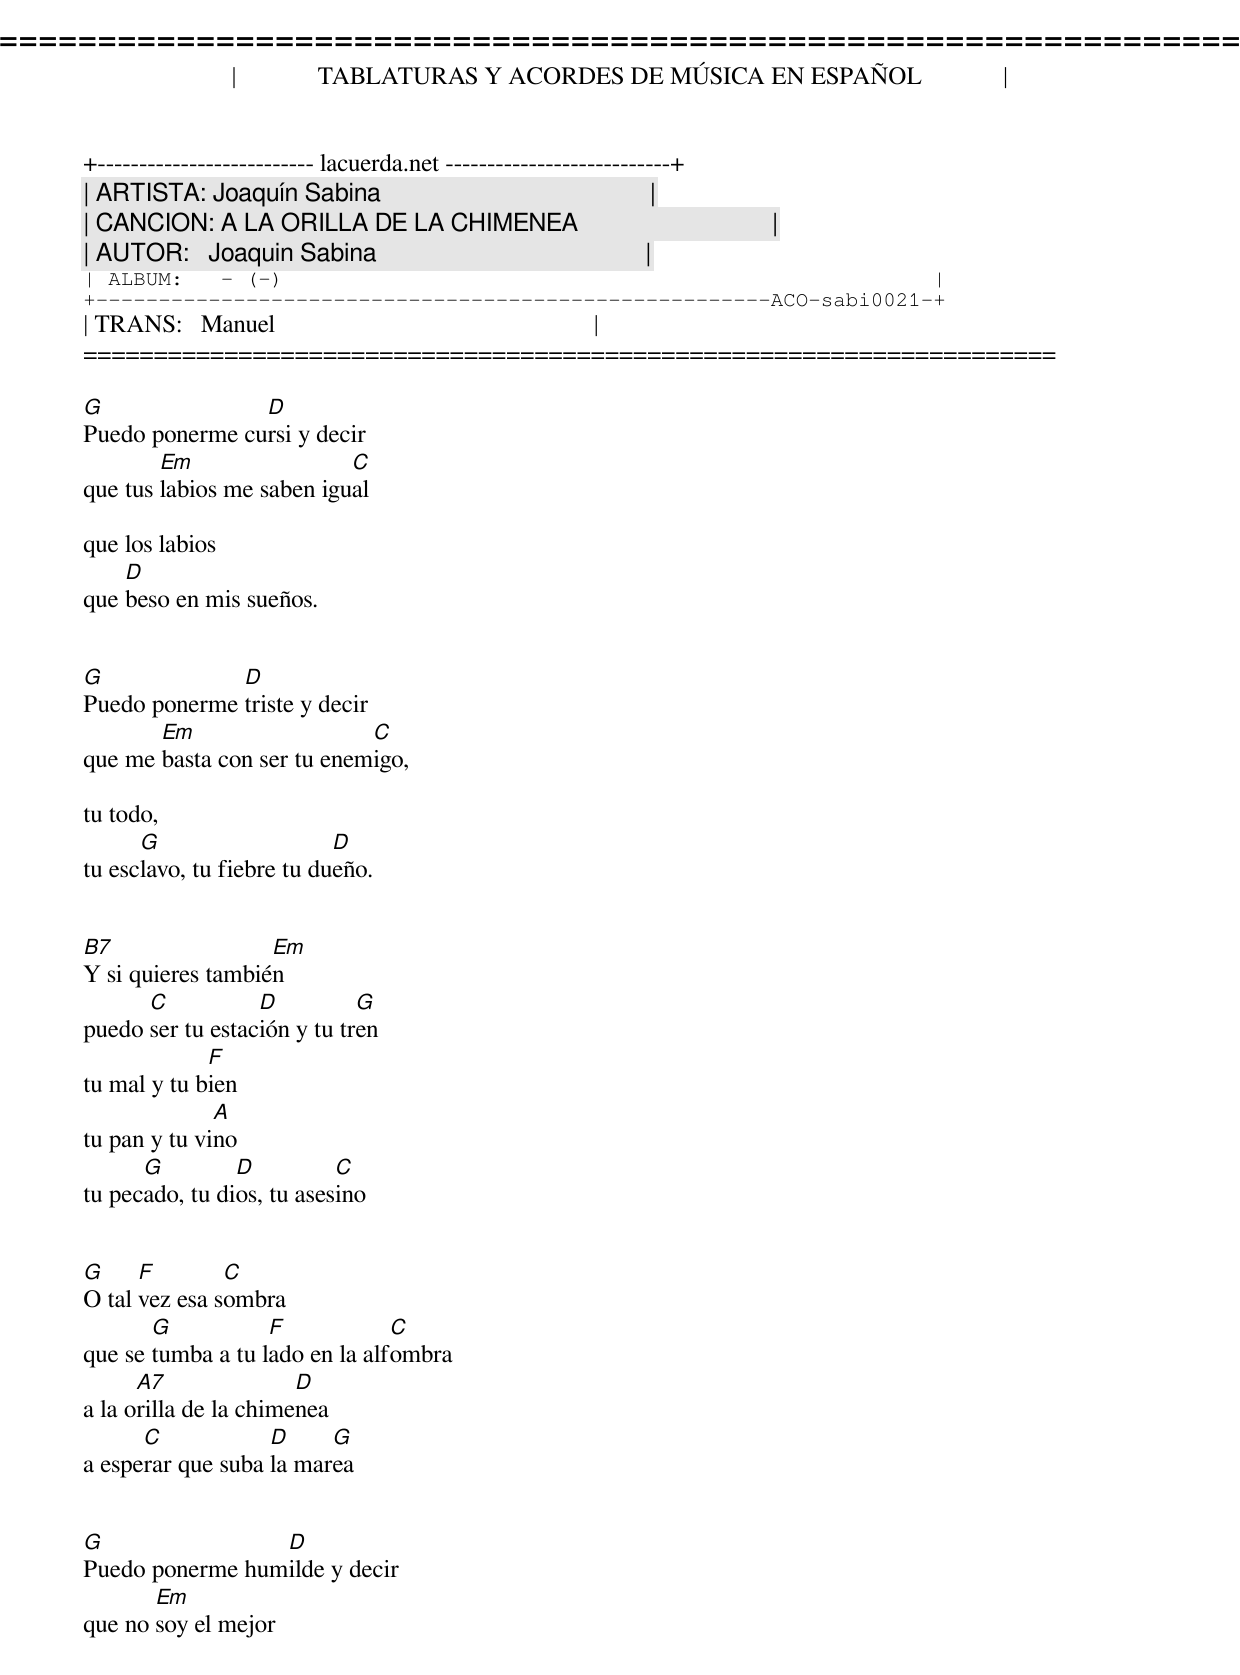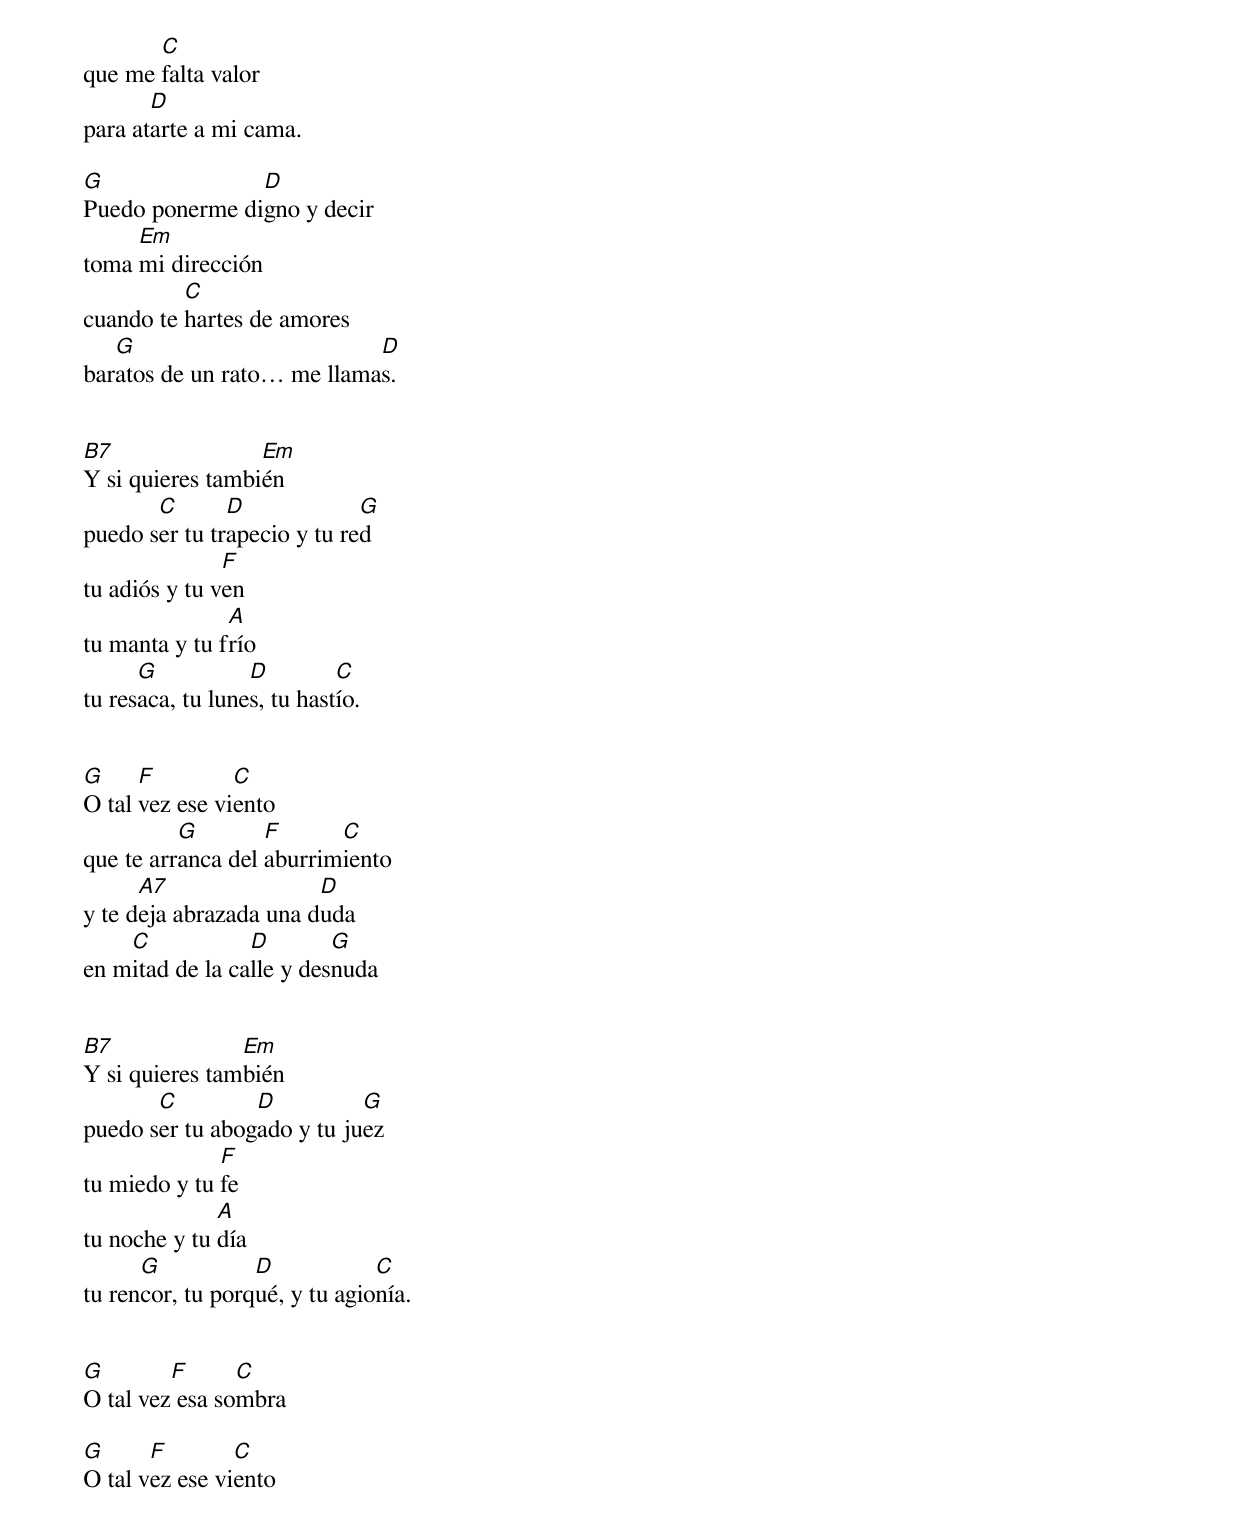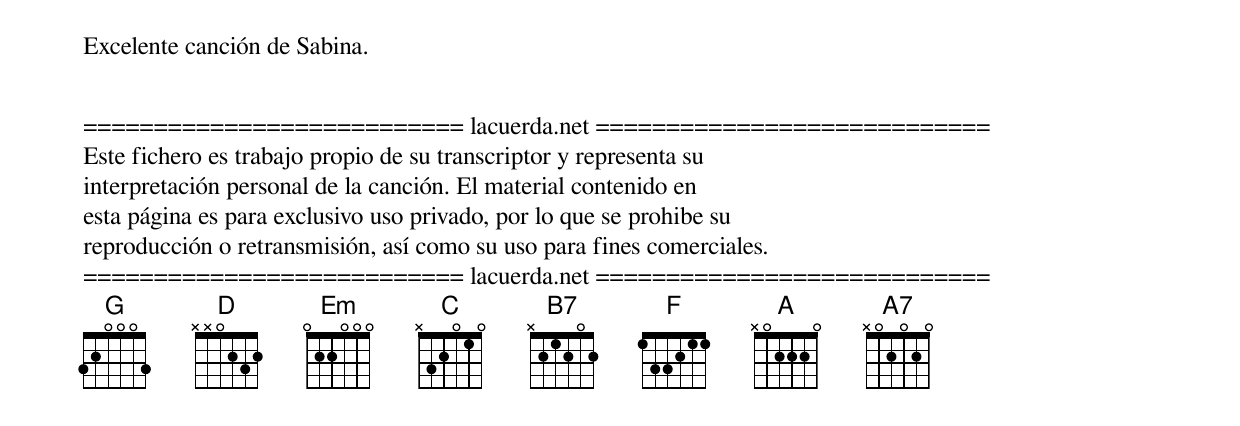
=====================================================================
|             TABLATURAS Y ACORDES DE MÚSICA EN ESPAÑOL             |
+-------------------------- lacuerda.net ---------------------------+
| ARTISTA: Joaquín Sabina                                           |
| CANCION: A LA ORILLA DE LA CHIMENEA                               |
| AUTOR:   Joaquin Sabina                                           |
| ALBUM:   - (-)                                                    |
+------------------------------------------------------ACO-sabi0021-+
| TRANS:   Manuel                                                   |
=====================================================================

G               D
Puedo ponerme cursi y decir
        Em                 C
que tus labios me saben igual

que los labios
    D
que beso en mis sueños.


G             D
Puedo ponerme triste y decir
       Em                   C
que me basta con ser tu enemigo,

tu todo,
      G                    D
tu esclavo, tu fiebre tu dueño.


B7                 Em
Y si quieres también
      C           D          G
puedo ser tu estación y tu tren
             F
tu mal y tu bien
              A
tu pan y tu vino
      G         D          C
tu pecado, tu dios, tu asesino


G     F        C
O tal vez esa sombra
       G           F            C
que se tumba a tu lado en la alfombra
      A7               D
a la orilla de la chimenea
      C            D     G
a esperar que suba la marea


G                D
Puedo ponerme humilde y decir
       Em
que no soy el mejor
       C
que me falta valor
       D
para atarte a mi cama.

G               D
Puedo ponerme digno y decir
     Em
toma mi dirección
          C
cuando te hartes de amores
   G                        D
baratos de un rato me llamas.


B7                Em
Y si quieres también
       C       D             G
puedo ser tu trapecio y tu red
               F
tu adiós y tu ven
               A
tu manta y tu frío
      G           D         C
tu resaca, tu lunes, tu hastío.


G     F         C
O tal vez ese viento
          G        F      C
que te arranca del aburrimiento
      A7                D
y te deja abrazada una duda
    C            D        G
en mitad de la calle y desnuda


B7              Em
Y si quieres también
       C         D          G
puedo ser tu abogado y tu juez
              F
tu miedo y tu fe
              A
tu noche y tu día
      G           D            C
tu rencor, tu porqué, y tu agionía.


G        F      C
O tal vez esa sombra

G      F        C
O tal vez ese viento



Excelente canción de Sabina.


=========================== lacuerda.net ============================
Este fichero es trabajo propio de su transcriptor y representa su
interpretación personal de la canción. El material contenido en
esta página es para exclusivo uso privado, por lo que se prohibe su
reproducción o retransmisión, así como su uso para fines comerciales.
=========================== lacuerda.net ============================
